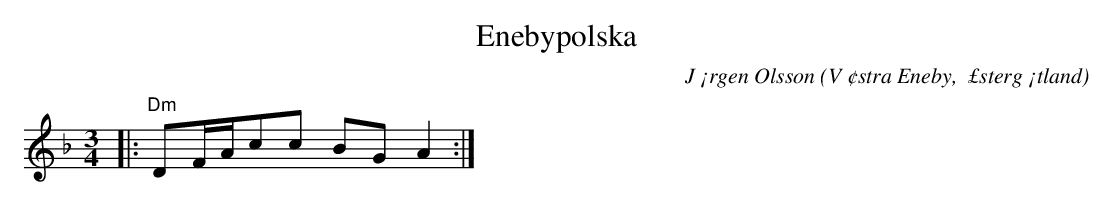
X:1
T:Enebypolska
C:J ¡rgen Olsson
O:V ¢stra Eneby,  £sterg ¡tland
M:3/4
L:1/8
K:Dm
|:"Dm"DF/A/cc BGA2 :|
